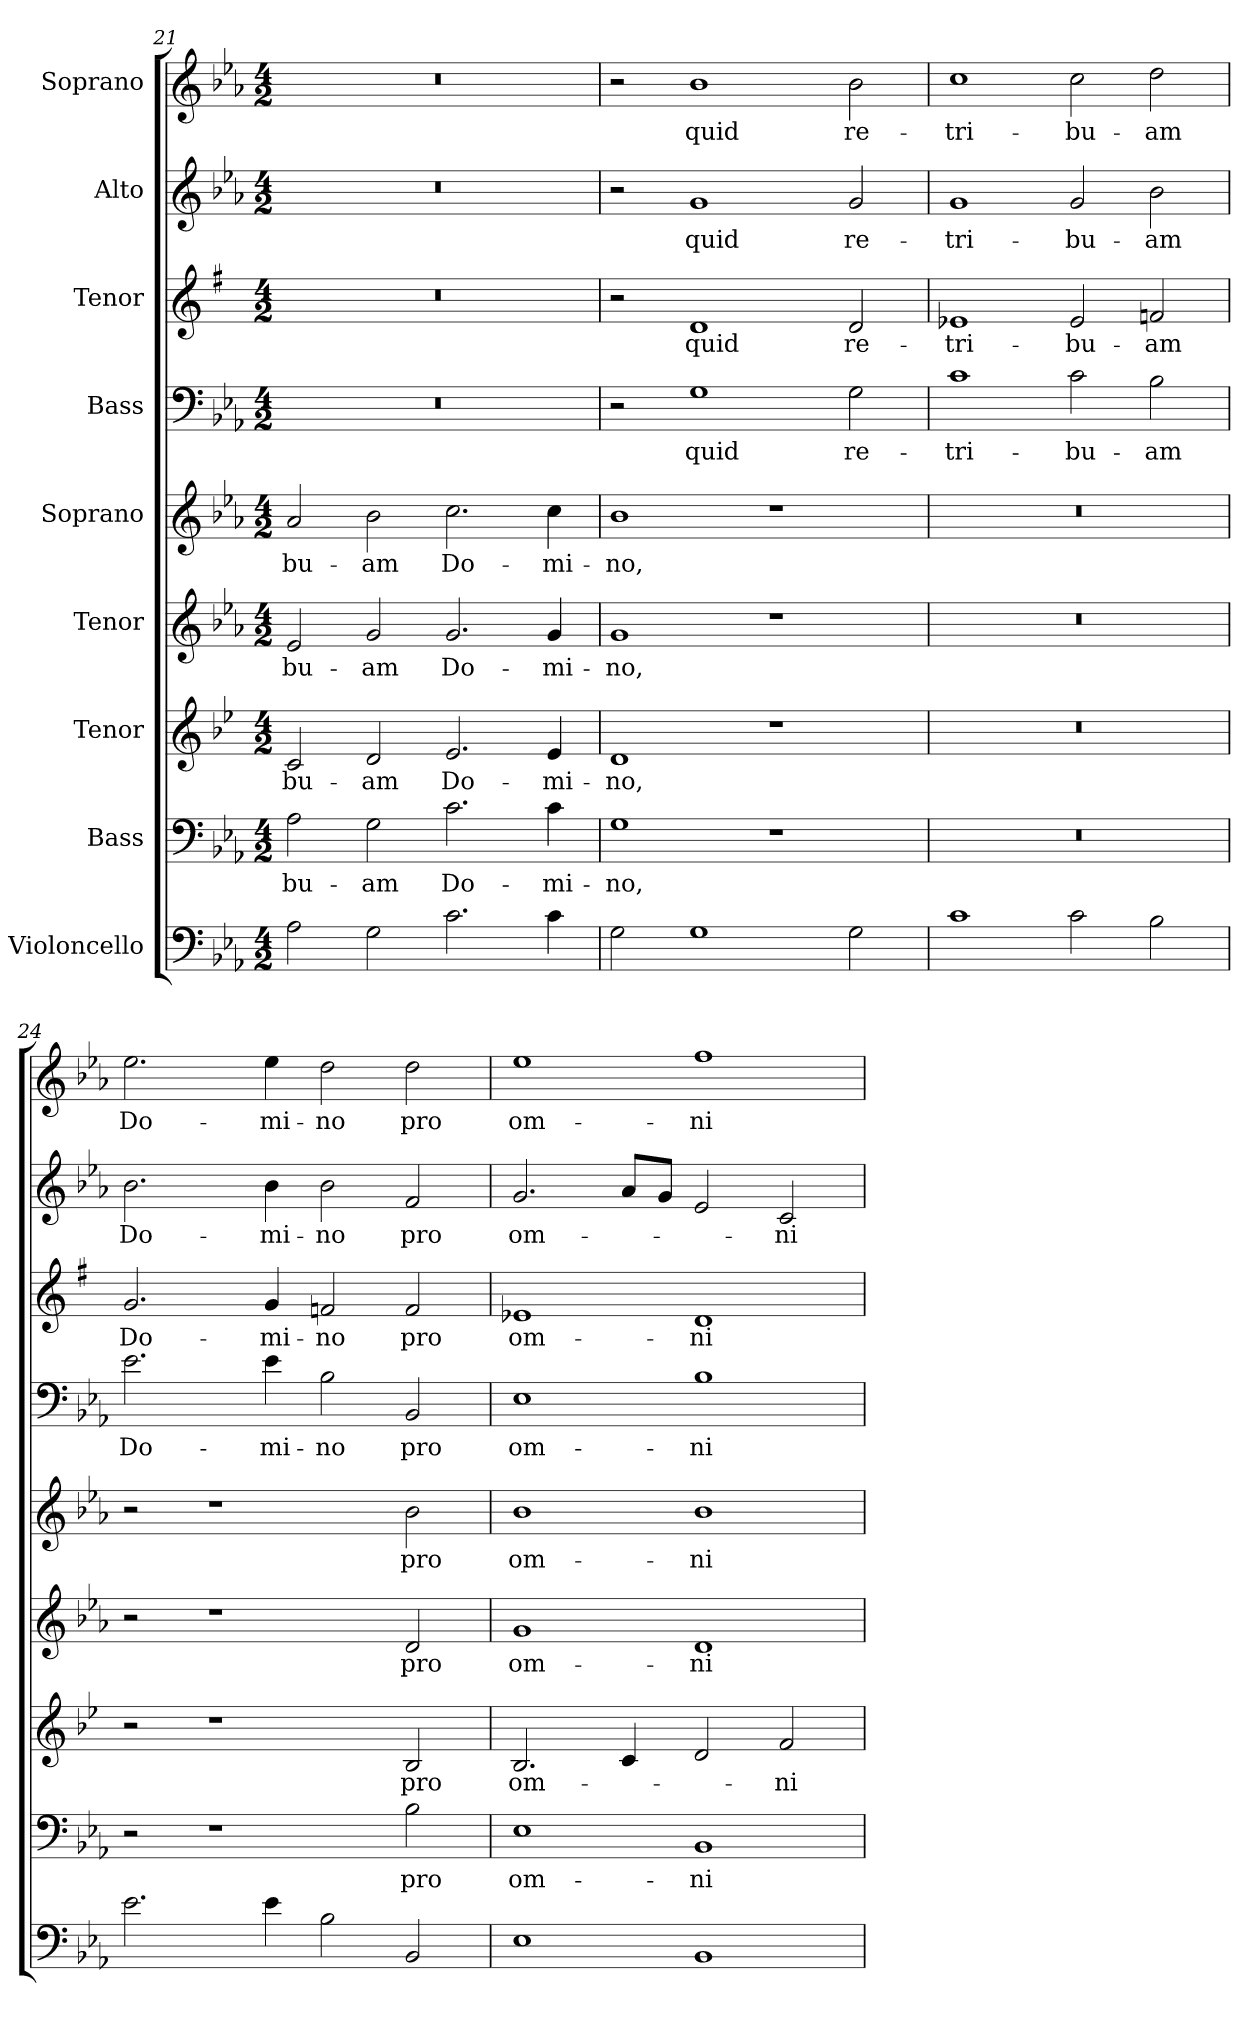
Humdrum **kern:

**kern	**kern	**text	**kern	**text	**kern	**text	**kern	**text	**kern	**text	**kern	**text	**kern	**text	**kern	**text
*part9	*part8	*part8	*part7	*part7	*part6	*part6	*part5	*part5	*part4	*part4	*part3	*part3	*part2	*part2	*part1	*part1
*staff9	*staff8	*staff8	*staff7	*staff7	*staff6	*staff6	*staff5	*staff5	*staff4	*staff4	*staff3	*staff3	*staff2	*staff2	*staff1	*staff1
*I"Violoncello	*I"Bass	*	*I"Tenor	*	*I"Tenor	*	*I"Soprano	*	*I"Bass	*	*I"Tenor	*	*I"Alto	*	*I"Soprano	*
*clefF4	*clefF4	*	*clefG2	*	*clefG2	*	*clefG2	*	*clefF4	*	*clefG2	*	*clefG2	*	*clefG2	*
*k[b-e-a-]	*k[b-e-a-]	*	*k[b-e-]	*	*k[b-e-a-]	*	*k[b-e-a-]	*	*k[b-e-a-]	*	*k[f#]	*	*k[b-e-a-]	*	*k[b-e-a-]	*
*M4/2	*M4/2	*	*M4/2	*	*M4/2	*	*M4/2	*	*M4/2	*	*M4/2	*	*M4/2	*	*M4/2	*
=21	=21	=21	=21	=21	=21	=21	=21	=21	=21	=21	=21	=21	=21	=21	=21	=21
!	!	!LO:LY:b	!	!LO:LY:b	!	!LO:LY:b	!	!LO:LY:b	!	!	!	!	!	!	!	!
2A-\	2A-\	-bu-	2c/	-bu-	2e-/	-bu-	2a-/	-bu-	0r	.	0r	.	0r	.	0r	.
!	!	!LO:LY:b	!	!LO:LY:b	!	!LO:LY:b	!	!LO:LY:b	!	!	!	!	!	!	!	!
2G\	2G\	-am	2d/	-am	2g/	-am	2b-\	-am	.	.	.	.	.	.	.	.
!	!	!LO:LY:b	!	!LO:LY:b	!	!LO:LY:b	!	!LO:LY:b	!	!	!	!	!	!	!	!
2.c\	2.c\	Do-	2.e-/	Do-	2.g/	Do-	2.cc\	Do-	.	.	.	.	.	.	.	.
!	!	!LO:LY:b	!	!LO:LY:b	!	!LO:LY:b	!	!LO:LY:b	!	!	!	!	!	!	!	!
4c\	4c\	-mi-	4e-/	-mi-	4g/	-mi-	4cc\	-mi-	.	.	.	.	.	.	.	.
=22	=22	=22	=22	=22	=22	=22	=22	=22	=22	=22	=22	=22	=22	=22	=22	=22
!	!	!LO:LY:b	!	!LO:LY:b	!	!LO:LY:b	!	!LO:LY:b	!	!	!	!	!	!	!	!
2G\	1G	-no,	1d	-no,	1g	-no,	1b-	-no,	2r	.	2r	.	2r	.	2r	.
!	!	!	!	!	!	!	!	!	!	!LO:LY:b	!	!LO:LY:b	!	!LO:LY:b	!	!LO:LY:b
1G	.	.	.	.	.	.	.	.	1G	quid	1d	quid	1g	quid	1b-	quid
.	1r	.	1r	.	1r	.	1r	.	.	.	.	.	.	.	.	.
!	!	!	!	!	!	!	!	!	!	!LO:LY:b	!	!LO:LY:b	!	!LO:LY:b	!	!LO:LY:b
2G\	.	.	.	.	.	.	.	.	2G\	re-	2d/	re-	2g/	re-	2b-\	re-
=23	=23	=23	=23	=23	=23	=23	=23	=23	=23	=23	=23	=23	=23	=23	=23	=23
!	!	!	!	!	!	!	!	!	!	!LO:LY:b	!	!LO:LY:b	!	!LO:LY:b	!	!LO:LY:b
1c	0r	.	0r	.	0r	.	0r	.	1c	-tri-	1e-X	-tri-	1g	-tri-	1cc	-tri-
!	!	!	!	!	!	!	!	!	!	!LO:LY:b	!	!LO:LY:b	!	!LO:LY:b	!	!LO:LY:b
2c\	.	.	.	.	.	.	.	.	2c\	-bu-	2e-/	-bu-	2g/	-bu-	2cc\	-bu-
!	!	!	!	!	!	!	!	!	!	!LO:LY:b	!	!LO:LY:b	!	!LO:LY:b	!	!LO:LY:b
2B-\	.	.	.	.	.	.	.	.	2B-\	-am	2fn/	-am	2b-\	-am	2dd\	-am
=24	=24	=24	=24	=24	=24	=24	=24	=24	=24	=24	=24	=24	=24	=24	=24	=24
!	!	!	!	!	!	!	!	!	!	!LO:LY:b	!	!LO:LY:b	!	!LO:LY:b	!	!LO:LY:b
2.e-\	2r	.	2r	.	2r	.	2r	.	2.e-\	Do-	2.g/	Do-	2.b-\	Do-	2.ee-\	Do-
.	1r	.	1r	.	1r	.	1r	.	.	.	.	.	.	.	.	.
!	!	!	!	!	!	!	!	!	!	!LO:LY:b	!	!LO:LY:b	!	!LO:LY:b	!	!LO:LY:b
4e-\	.	.	.	.	.	.	.	.	4e-\	-mi-	4g/	-mi-	4b-\	-mi-	4ee-\	-mi-
!	!	!	!	!	!	!	!	!	!	!LO:LY:b	!	!LO:LY:b	!	!LO:LY:b	!	!LO:LY:b
2B-\	.	.	.	.	.	.	.	.	2B-\	-no	2fn/	-no	2b-\	-no	2dd\	-no
!	!	!LO:LY:b	!	!LO:LY:b	!	!LO:LY:b	!	!LO:LY:b	!	!LO:LY:b	!	!LO:LY:b	!	!LO:LY:b	!	!LO:LY:b
2BB-/	2B-\	pro	2B-/	pro	2d/	pro	2b-\	pro	2BB-/	pro	2f/	pro	2f/	pro	2dd\	pro
=25	=25	=25	=25	=25	=25	=25	=25	=25	=25	=25	=25	=25	=25	=25	=25	=25
!	!	!LO:LY:b	!	!LO:LY:b	!	!LO:LY:b	!	!LO:LY:b	!	!LO:LY:b	!	!LO:LY:b	!	!LO:LY:b	!	!LO:LY:b
1E-	1E-	om-	2.B-/	om-	1g	om-	1b-	om-	1E-	om-	1e-X	om-	2.g/	om-	1ee-	om-
.	.	.	4c/	.	.	.	.	.	.	.	.	.	8a-/L	.	.	.
.	.	.	.	.	.	.	.	.	.	.	.	.	8g/J	.	.	.
!	!	!LO:LY:b	!	!	!	!LO:LY:b	!	!LO:LY:b	!	!LO:LY:b	!	!LO:LY:b	!	!	!	!LO:LY:b
1BB-	1BB-	-ni	2d/	.	1d	-ni-	1b-	-ni-	1B-	-ni	1d	-ni	2e-/	.	1ff	-ni-
!	!	!	!	!LO:LY:b	!	!	!	!	!	!	!	!	!	!LO:LY:b	!	!
.	.	.	2f/	-ni-	.	.	.	.	.	.	.	.	2c/	-ni-	.	.
=	=	=	=	=	=	=	=	=	=	=	=	=	=	=	=	=
*-	*-	*-	*-	*-	*-	*-	*-	*-	*-	*-	*-	*-	*-	*-	*-	*-
